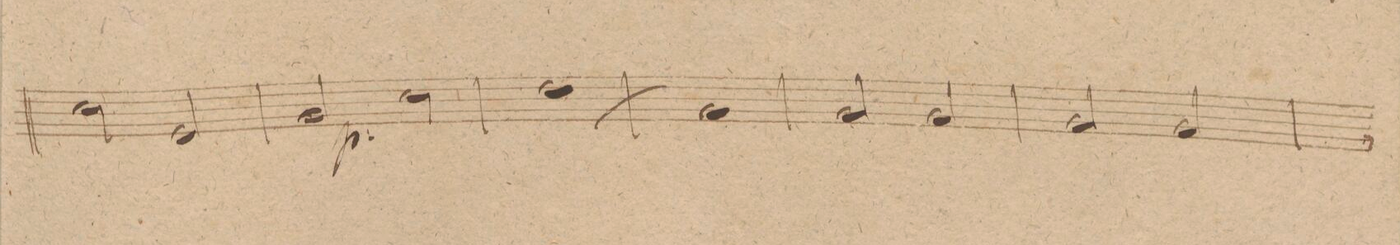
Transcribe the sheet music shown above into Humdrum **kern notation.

**kern	**dynam
*I"Corno. 2do. in D	*
*clefG2	*
*k[f#c#]	*
*met(c|)	*
*M2/2	*
2d\	.
2F#/	.
=80	=80
2A/	.
.	p
2d\	.
=81	=81
(1e	.
=82	=82
1A)	.
=83	=83
2A/	.
2A/	.
=84	=84
2A/	.
2A/	.
=85	=85
*-	*-
